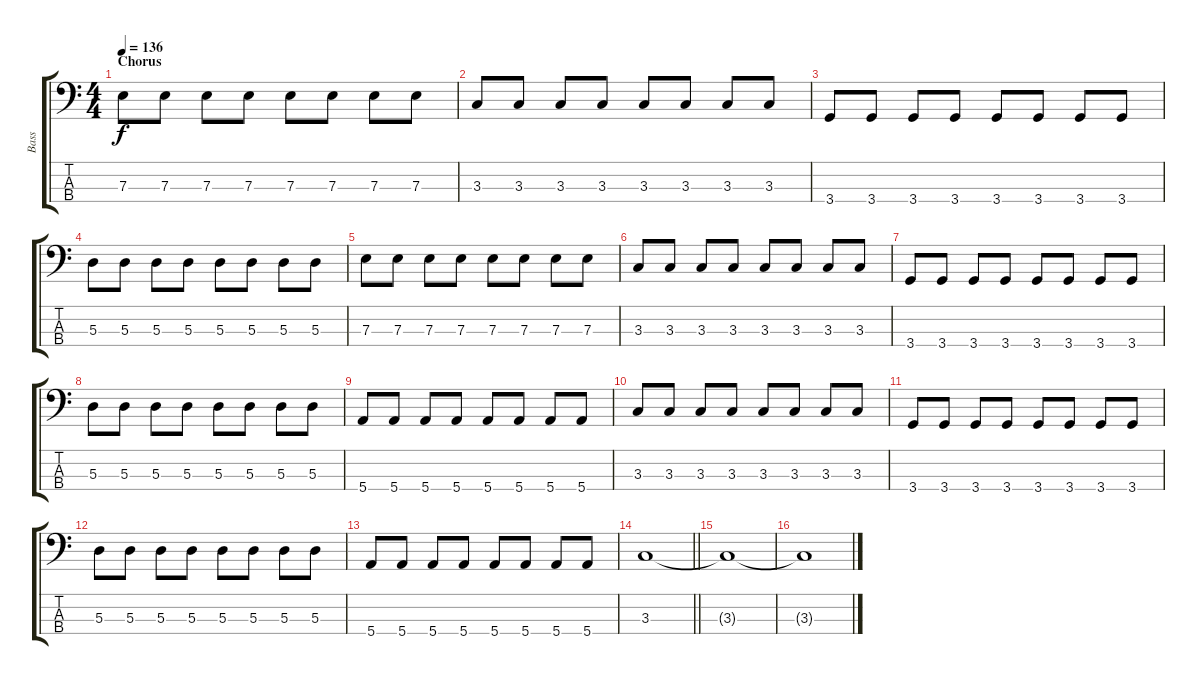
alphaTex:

\track ("Bass" "Bass") {instrument electricbassfinger}
\staff {score tabs}
\tuning (G2 D2 A1 E1) {hide}
\ts (4 4)
\section ("" "Chorus")
\tempo 136
\clef f4
\ks c
7.3.8{dy f instrument electricbassfinger} 7.3.8 7.3.8 7.3.8 7.3.8 7.3.8 7.3.8 7.3.8 |
3.3.8 3.3.8 3.3.8 3.3.8 3.3.8 3.3.8 3.3.8 3.3.8 |
3.4.8 3.4.8 3.4.8 3.4.8 3.4.8 3.4.8 3.4.8 3.4.8 |
5.3.8 5.3.8 5.3.8 5.3.8 5.3.8 5.3.8 5.3.8 5.3.8 |
7.3.8 7.3.8 7.3.8 7.3.8 7.3.8 7.3.8 7.3.8 7.3.8 |
3.3.8 3.3.8 3.3.8 3.3.8 3.3.8 3.3.8 3.3.8 3.3.8 |
3.4.8 3.4.8 3.4.8 3.4.8 3.4.8 3.4.8 3.4.8 3.4.8 |
5.3.8 5.3.8 5.3.8 5.3.8 5.3.8 5.3.8 5.3.8 5.3.8 |
5.4.8 5.4.8 5.4.8 5.4.8 5.4.8 5.4.8 5.4.8 5.4.8 |
3.3.8 3.3.8 3.3.8 3.3.8 3.3.8 3.3.8 3.3.8 3.3.8 |
3.4.8 3.4.8 3.4.8 3.4.8 3.4.8 3.4.8 3.4.8 3.4.8 |
5.3.8 5.3.8 5.3.8 5.3.8 5.3.8 5.3.8 5.3.8 5.3.8 |
5.4.8 5.4.8 5.4.8 5.4.8 5.4.8 5.4.8 5.4.8 5.4.8 |
\barLineRight lightlight
3.3.1 |
3.3{t}.1 |
3.3{t}.1
